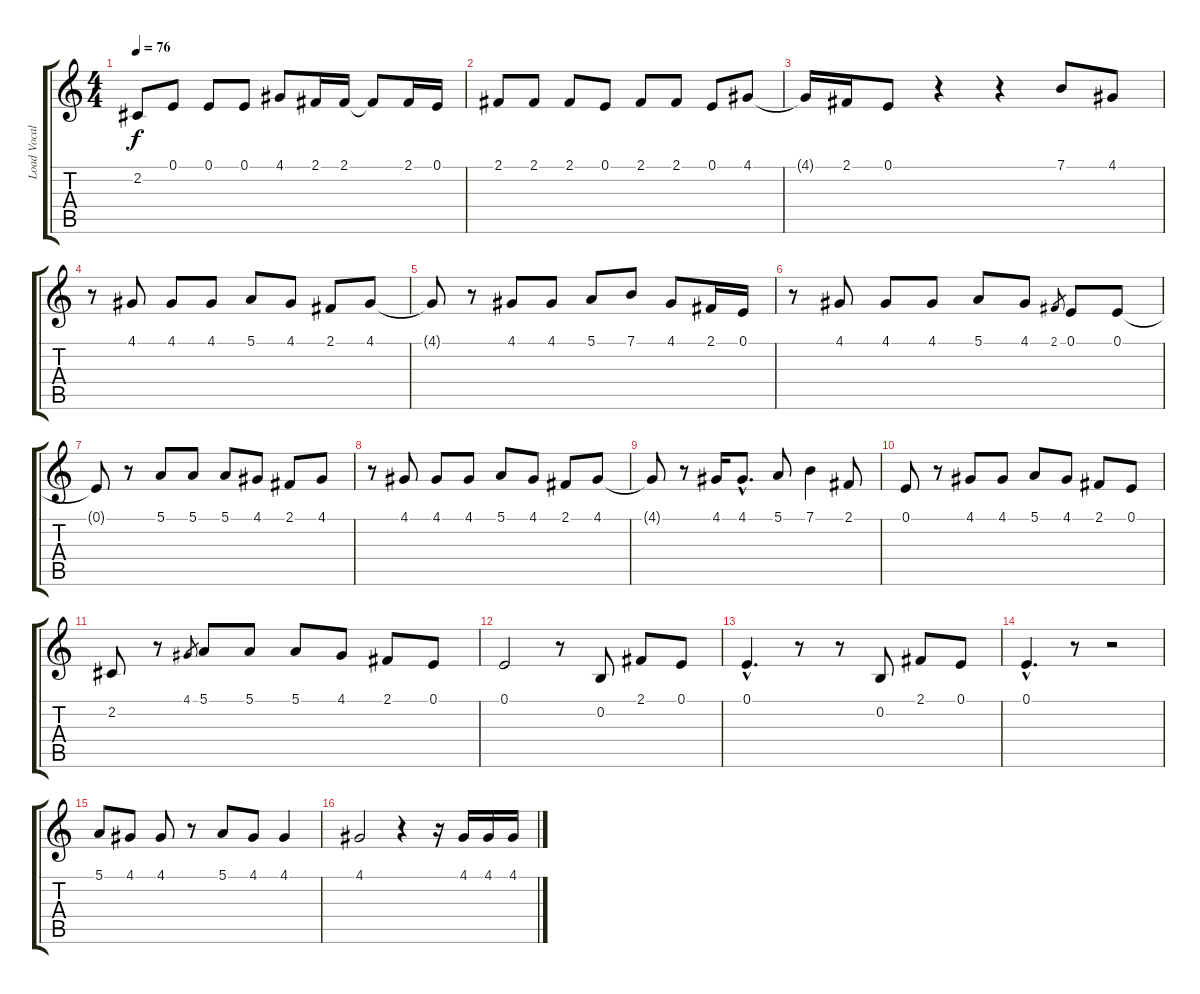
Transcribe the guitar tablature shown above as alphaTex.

\track ("Load Vocals" "Load Vocal") {instrument bassoon}
\staff {score tabs}
\tuning (E4 B3 G3 D3 A2 E2) {hide}
\ts (4 4)
\tempo 76
\clef g2
\ks c
2.2.8{dy f} 0.1.8 0.1.8 0.1.8 4.1.8 2.1.16 2.1.16 2.1{t}.8 2.1.16 0.1.16 |
2.1.8 2.1.8 2.1.8 0.1.8 2.1.8 2.1.8 0.1.8 4.1.8 |
4.1{t}.16 2.1.16 0.1.8 r.4 r.4 7.1.8 4.1.8 |
r.8 4.1.8 4.1.8 4.1.8 5.1.8 4.1.8 2.1.8 4.1.8 |
4.1{t}.8 r.8 4.1.8 4.1.8 5.1.8 7.1.8 4.1.8 2.1.16 0.1.16 |
r.8 4.1.8 4.1.8 4.1.8 5.1.8 4.1.8 2.1.8{gr} 0.1.8 0.1.8 |
0.1{t}.8 r.8 5.1.8 5.1.8 5.1.8 4.1.8 2.1.8 4.1.8 |
r.8 4.1.8 4.1.8 4.1.8 5.1.8 4.1.8 2.1.8 4.1.8 |
4.1{t}.8 r.8 4.1.16 4.1{hac}.8{d} 5.1.8 7.1.4 2.1.8 |
0.1.8 r.8 4.1.8 4.1.8 5.1.8 4.1.8 2.1.8 0.1.8 |
2.2.8 r.8 4.1.8{gr} 5.1.8 5.1.8 5.1.8 4.1.8 2.1.8 0.1.8 |
0.1.2 r.8 0.2.8 2.1.8 0.1.8 |
0.1{hac}.4{d} r.8 r.8 0.2.8 2.1.8 0.1.8 |
0.1{hac}.4{d} r.8 r.2 |
5.1.8 4.1.8 4.1.8 r.8 5.1.8 4.1.8 4.1.4 |
4.1.2 r.4 r.16 4.1.16 4.1.16 4.1.16
